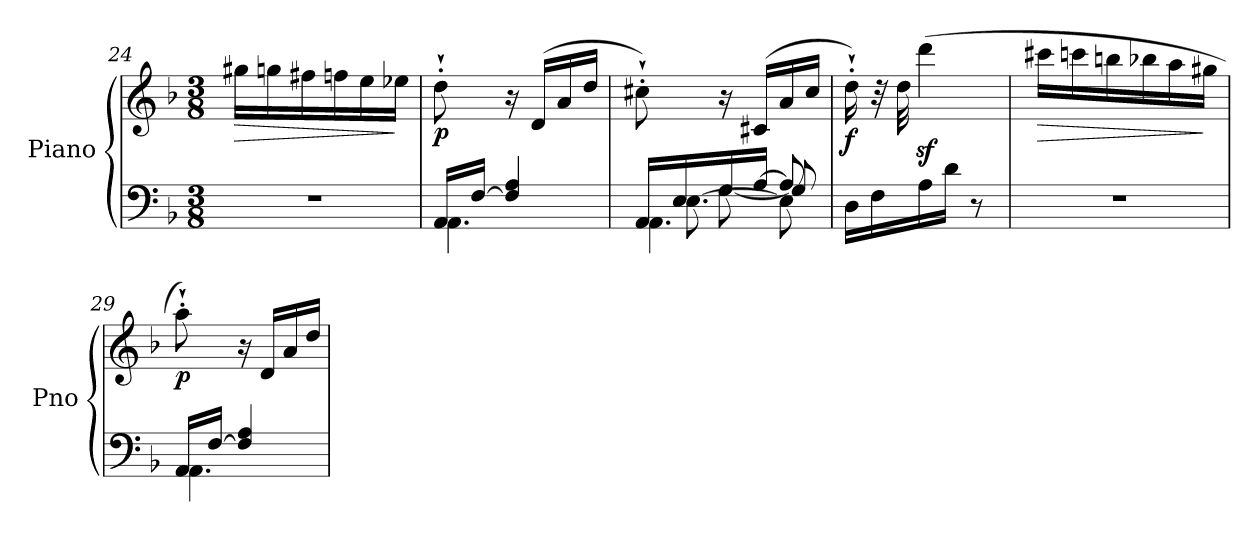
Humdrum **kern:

**kern	**kern	**dynam
*part1	*part1	*part1
*staff2	*staff1	*staff1/2
*I"Piano	*	*
*I'Pno	*	*
*clefF4	*clefG2	*
*k[b-]	*k[b-]	*
*M3/8	*M3/8	*
=24	=24	=24
!	!	!LO:HP:b
4.r	16gg#X\LL	>
.	16ggn\	.
.	16ff#X\	.
.	16ffn\	.
.	16ee\	.
.	16ee-X\JJ	]
!!LO:LB:g=z
=25	=25	=25
*^	*	*
!	!	!	!LO:DY:b
16AA/LL	4.AA\	8dd'`\	p
[16F/JJ	.	.	.
4F/] 4A/	.	16r	.
!	!	!	!LO:DY:b
.	.	(<16d/LL	other-dynamics
.	.	16a/	.
.	.	16dd/JJ	.
=26	=26	=26	=26
*^	*^	*	*
16AA/LL	4.AA\	16ryy	8ryy	8cc#X'`\)	.
16E/	.	[8.E\	.	.	.
16G/	.	.	[8G\	16r	.
[16A/JJ	.	.	.	(<16c#X/LL	.
8A/]	.	8E\]	8G/]	16a/	.
.	.	.	.	16cc#/JJ	.
*v	*v	*v	*v	*	*
=27	=27	=27
!	!	!LO:DY:b
16D\LL	16dd'`\)	f
16F\	32r	.
.	32dd\	.
16A\	(>4dddz<\	.
16d\JJ	.	.
8r	.	.
=28	=28	=28
!	!	!LO:HP:b
4.r	16ccc#X\LL	>
.	16cccn\	.
.	16bbn\	.
.	16bb-X\	.
.	16aa\	.
.	16gg#X\JJ	]
=29	=29	=29
*^	*	*
!	!	!	!LO:DY:b
16AA/LL	4.AA\	8aa'`\)	p
[16F/JJ	.	.	.
4F/] 4A/	.	16r	.
!	!	!	!LO:DY:b
.	.	16d/LL	other-dynamics
.	.	16a/	.
.	.	16dd/JJ	.
*v	*v	*	*
=	=	=
*-	*-	*-
